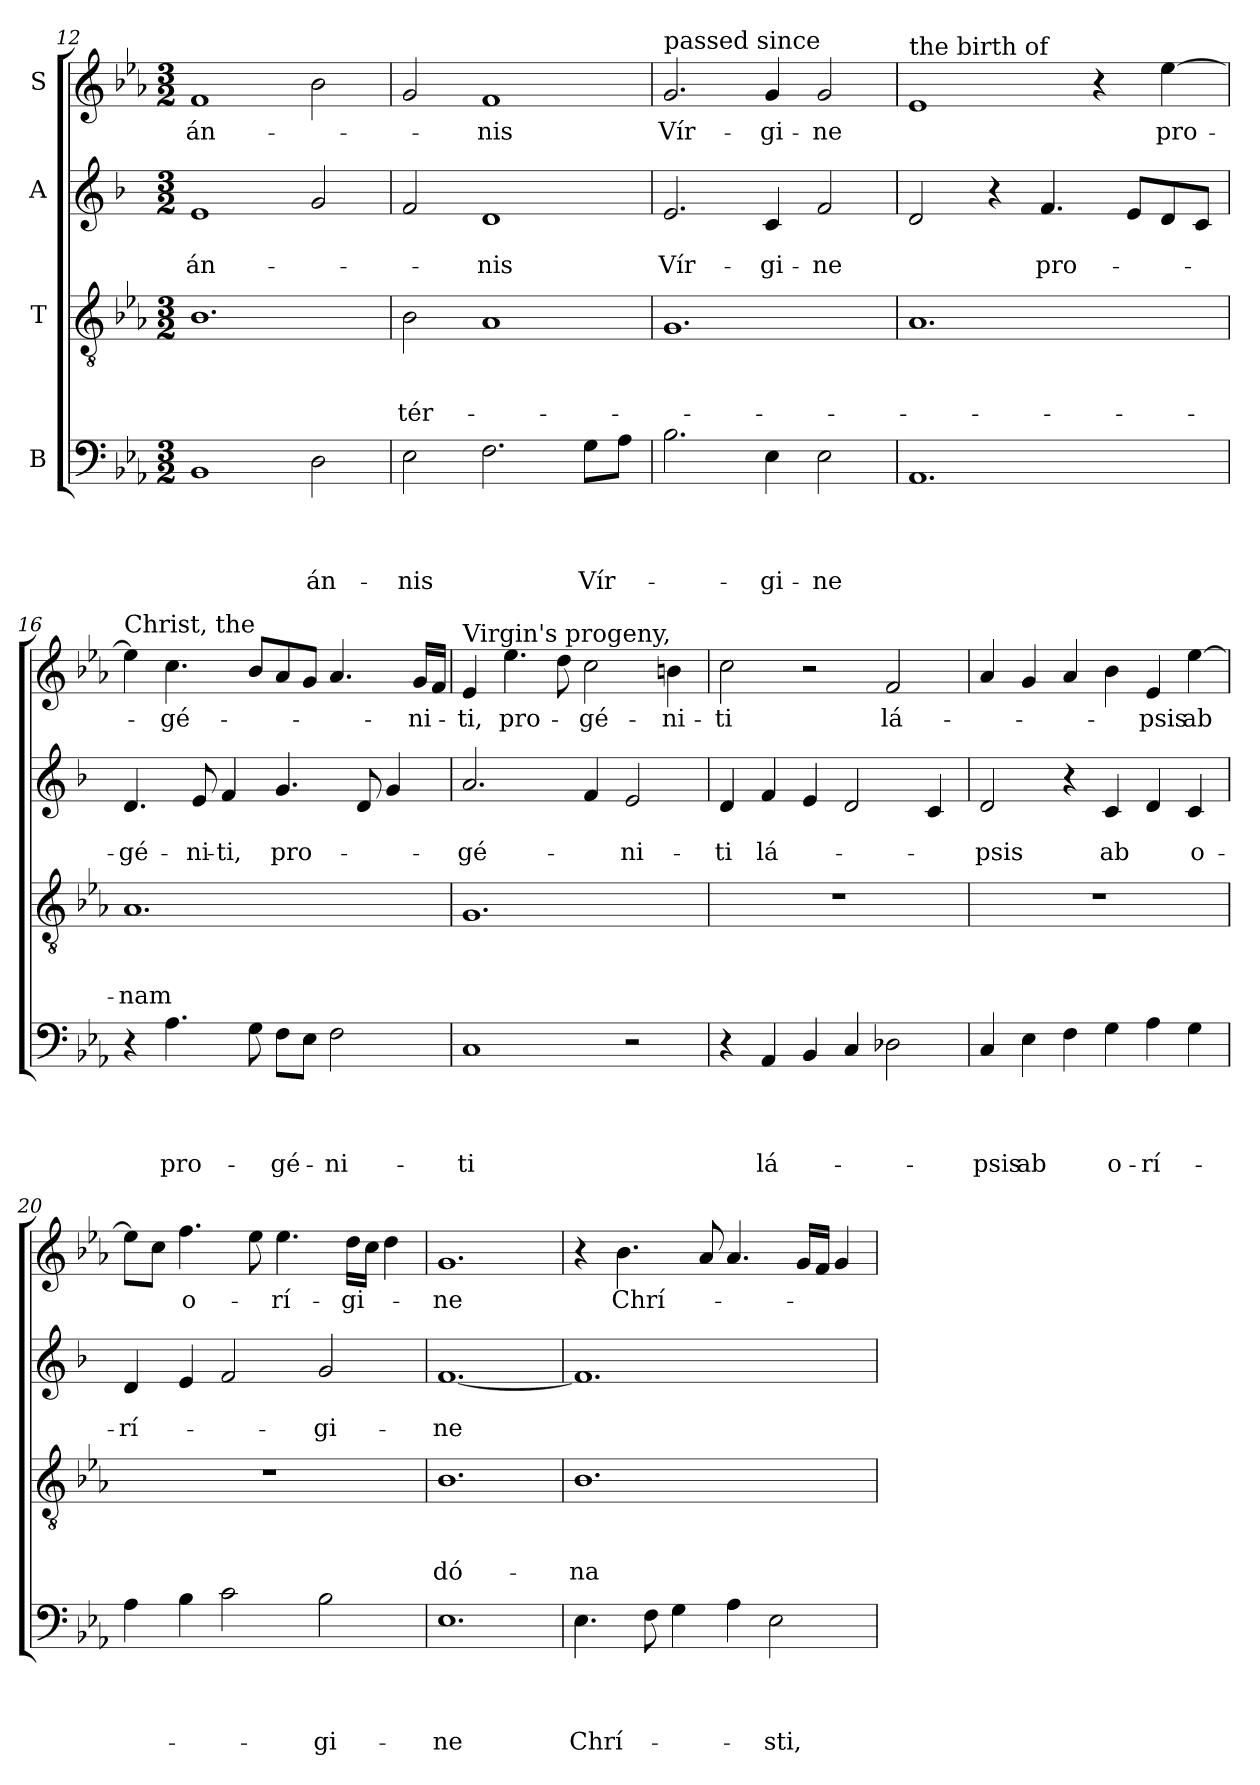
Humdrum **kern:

**kern	**text	**text	**text	**text	**kern	**text	**text	**text	**kern	**text	**text	**kern	**text
*part4	*part4	*part4	*part4	*part4	*part3	*part3	*part3	*part3	*part2	*part2	*part2	*part1	*part1
*staff4	*staff4	*staff4	*staff4	*staff4	*staff3	*staff3	*staff3	*staff3	*staff2	*staff2	*staff2	*staff1	*staff1
*I"B	*	*	*	*	*I"T	*	*	*	*I"A	*	*	*I"S	*
*clefF4	*	*	*	*	*clefGv2	*	*	*	*clefG2	*	*	*clefG2	*
*	*	*	*	*	*	*	*	*	*ITrd1c2	*	*	*	*
*k[b-e-a-]	*	*	*	*	*k[b-e-a-]	*	*	*	*k[b-e-a-]	*	*	*k[b-e-a-]	*
*E-:	*	*	*	*	*E-:	*	*	*	*E-:	*	*	*E-:	*
*M3/2	*	*	*	*	*M3/2	*	*	*	*M3/2	*	*	*M3/2	*
=12	=12	=12	=12	=12	=12	=12	=12	=12	=12	=12	=12	=12	=12
!	!	!	!	!	!	!	!	!	!	!	!LO:LY:b	!	!LO:LY:b
1BB-	.	.	.	.	1.B-	.	.	.	1d	.	án-	1f	án-
!	!	!	!	!LO:LY:b	!	!	!	!	!	!	!	!	!
2D\	.	.	.	án-	.	.	.	.	2f/	.	.	2b-\	.
!!LO:LB:g=z
=13	=13	=13	=13	=13	=13	=13	=13	=13	=13	=13	=13	=13	=13
!	!	!	!	!LO:LY:b	!	!	!	!LO:LY:b	!	!	!	!	!
2E-\	.	.	.	-nis	2B-\	.	.	-tér-	2e-/	.	.	2g/	.
!	!	!	!	!	!	!	!	!	!	!	!LO:LY:b	!	!LO:LY:b
2.F\	.	.	.	.	1A-	.	.	.	1c	.	-nis	1f	-nis
!	!	!	!	!LO:LY:b	!	!	!	!	!	!	!	!	!
8G\L	.	.	.	Vír-	.	.	.	.	.	.	.	.	.
8A-\J	.	.	.	.	.	.	.	.	.	.	.	.	.
=14	=14	=14	=14	=14	=14	=14	=14	=14	=14	=14	=14	=14	=14
!	!	!	!	!	!	!	!	!	!	!	!	!LO:TX:a:t=passed since	!
!	!	!	!	!	!	!	!	!	!	!	!LO:LY:b	!	!LO:LY:b
2.B-\	.	.	.	.	1.G	.	.	.	2.d/	.	Vír-	2.g/	Vír-
!	!	!	!	!LO:LY:b	!	!	!	!	!	!	!LO:LY:b	!	!LO:LY:b
4E-\	.	.	.	-gi-	.	.	.	.	4B-/	.	-gi-	4g/	-gi-
!	!	!	!	!LO:LY:b	!	!	!	!	!	!	!LO:LY:b	!	!LO:LY:b
2E-\	.	.	.	-ne	.	.	.	.	2e-/	.	-ne	2g/	-ne
=15	=15	=15	=15	=15	=15	=15	=15	=15	=15	=15	=15	=15	=15
!	!	!	!	!	!	!	!	!	!	!	!	!LO:TX:a:t=the birth of	!
1.AA-	.	.	.	.	1.A-	.	.	.	2c/	.	.	1e-	.
.	.	.	.	.	.	.	.	.	4r	.	.	.	.
!	!	!	!	!	!	!	!	!	!	!	!LO:LY:b	!	!
.	.	.	.	.	.	.	.	.	4.e-/	.	pro-	.	.
.	.	.	.	.	.	.	.	.	.	.	.	4r	.
.	.	.	.	.	.	.	.	.	8d/L	.	.	.	.
!	!	!	!	!	!	!	!	!	!	!	!	!	!LO:LY:b
.	.	.	.	.	.	.	.	.	8c/	.	.	[4ee-\	pro-
.	.	.	.	.	.	.	.	.	8B-/J	.	.	.	.
=16	=16	=16	=16	=16	=16	=16	=16	=16	=16	=16	=16	=16	=16
!	!	!	!	!	!	!	!	!	!	!	!	!LO:TX:a:t=Christ, the	!
!	!	!	!	!	!	!	!	!LO:LY:b	!	!	!LO:LY:b	!	!
4r	.	.	.	.	1.A-	.	.	-nam	4.c/	.	-gé-	4ee-\]	.
!	!	!	!	!LO:LY:b	!	!	!	!	!	!	!	!	!LO:LY:b
4.A-\	.	.	.	pro-	.	.	.	.	.	.	.	4.cc\	-gé-
!	!	!	!	!	!	!	!	!	!	!	!LO:LY:b	!	!
.	.	.	.	.	.	.	.	.	8d/	.	-ni-	.	.
!	!	!	!	!	!	!	!	!	!	!	!LO:LY:b	!	!
.	.	.	.	.	.	.	.	.	4e-/	.	-ti,	.	.
8G\	.	.	.	.	.	.	.	.	.	.	.	8b-/L	.
!	!	!	!	!LO:LY:b	!	!	!	!	!	!	!LO:LY:b	!	!
8F\L	.	.	.	-gé-	.	.	.	.	4.f/	.	pro-	8a-/	.
8E-\J	.	.	.	.	.	.	.	.	.	.	.	8g/J	.
!	!	!	!	!LO:LY:b	!	!	!	!	!	!	!	!	!
2F\	.	.	.	-ni-	.	.	.	.	.	.	.	4.a-/	.
.	.	.	.	.	.	.	.	.	8c/	.	.	.	.
.	.	.	.	.	.	.	.	.	4f/	.	.	.	.
!	!	!	!	!	!	!	!	!	!	!	!	!	!LO:LY:b
.	.	.	.	.	.	.	.	.	.	.	.	16g/LL	-ni-
.	.	.	.	.	.	.	.	.	.	.	.	16f/JJ	.
!!LO:PB:g=z
=17	=17	=17	=17	=17	=17	=17	=17	=17	=17	=17	=17	=17	=17
!	!	!	!	!	!	!	!	!	!	!	!	!LO:TX:a:t=Virgin's progeny,	!
!	!	!	!	!LO:LY:b	!	!	!	!	!	!	!LO:LY:b	!	!LO:LY:b
1C	.	.	.	-ti	1.G	.	.	.	2.g/	.	-gé-	4e-/	-ti,
!	!	!	!	!	!	!	!	!	!	!	!	!	!LO:LY:b
.	.	.	.	.	.	.	.	.	.	.	.	4.ee-\	pro-
.	.	.	.	.	.	.	.	.	.	.	.	8dd\	.
!	!	!	!	!	!	!	!	!	!	!	!	!	!LO:LY:b
.	.	.	.	.	.	.	.	.	4e-/	.	.	2cc\	-gé-
!	!	!	!	!	!	!	!	!	!	!	!LO:LY:b	!	!
2r	.	.	.	.	.	.	.	.	2d/	.	-ni-	.	.
!	!	!	!	!	!	!	!	!	!	!	!	!	!LO:LY:b
.	.	.	.	.	.	.	.	.	.	.	.	4b\	-ni-
=18	=18	=18	=18	=18	=18	=18	=18	=18	=18	=18	=18	=18	=18
!	!	!	!	!	!	!	!	!	!	!	!LO:LY:b	!	!LO:LY:b
4r	.	.	.	.	1.r	.	.	.	4c/	.	-ti	2cc\	-ti
!	!	!	!	!LO:LY:b	!	!	!	!	!	!	!LO:LY:b	!	!
4AA-/	.	.	.	lá-	.	.	.	.	4e-/	.	lá-	.	.
4BB-/	.	.	.	.	.	.	.	.	4d/	.	.	2r	.
4C/	.	.	.	.	.	.	.	.	2c/	.	.	.	.
!	!	!	!	!	!	!	!	!	!	!	!	!	!LO:LY:b
2D-\	.	.	.	.	.	.	.	.	.	.	.	2f/	lá-
.	.	.	.	.	.	.	.	.	4B-/	.	.	.	.
=19	=19	=19	=19	=19	=19	=19	=19	=19	=19	=19	=19	=19	=19
!	!	!	!	!LO:LY:b	!	!	!	!	!	!	!LO:LY:b	!	!
4C/	.	.	.	-psis	1.r	.	.	.	2c/	.	-psis	4a-/	.
!	!	!	!	!LO:LY:b	!	!	!	!	!	!	!	!	!
4E-\	.	.	.	ab	.	.	.	.	.	.	.	4g/	.
4F\	.	.	.	.	.	.	.	.	4r	.	.	4a-/	.
!	!	!	!	!LO:LY:b	!	!	!	!	!	!	!LO:LY:b	!	!
4G\	.	.	.	o-	.	.	.	.	4B-/	.	ab	4b-\	.
!	!	!	!	!LO:LY:b	!	!	!	!	!	!	!	!	!LO:LY:b
4A-\	.	.	.	-rí-	.	.	.	.	4c/	.	.	4e-/	-psis
!	!	!	!	!	!	!	!	!	!	!	!LO:LY:b	!	!LO:LY:b
4G\	.	.	.	.	.	.	.	.	4B-/	.	o-	[4ee-\	ab
=20	=20	=20	=20	=20	=20	=20	=20	=20	=20	=20	=20	=20	=20
!	!	!	!	!	!	!	!	!	!	!	!LO:LY:b	!	!
4A-\	.	.	.	.	1.r	.	.	.	4c/	.	-rí-	8ee-\L]	.
.	.	.	.	.	.	.	.	.	.	.	.	8cc\J	.
!	!	!	!	!	!	!	!	!	!	!	!	!	!LO:LY:b
4B-\	.	.	.	.	.	.	.	.	4d/	.	.	4.ff\	o-
2c\	.	.	.	.	.	.	.	.	2e-/	.	.	.	.
.	.	.	.	.	.	.	.	.	.	.	.	8ee-\	.
!	!	!	!	!	!	!	!	!	!	!	!	!	!LO:LY:b
.	.	.	.	.	.	.	.	.	.	.	.	4.ee-\	-rí-
!	!	!	!	!LO:LY:b	!	!	!	!	!	!	!LO:LY:b	!	!
2B-\	.	.	.	-gi-	.	.	.	.	2f/	.	-gi-	.	.
!	!	!	!	!	!	!	!	!	!	!	!	!	!LO:LY:b
.	.	.	.	.	.	.	.	.	.	.	.	16dd\LL	-gi-
.	.	.	.	.	.	.	.	.	.	.	.	16cc\JJ	.
.	.	.	.	.	.	.	.	.	.	.	.	4dd\	.
!!LO:LB:g=z
=21	=21	=21	=21	=21	=21	=21	=21	=21	=21	=21	=21	=21	=21
!	!	!	!	!LO:LY:b	!	!	!	!LO:LY:b	!	!	!LO:LY:b	!	!LO:LY:b
1.E-	.	.	.	-ne	1.B-	.	.	dó-	[1.e-	.	-ne	1.g	-ne
=22	=22	=22	=22	=22	=22	=22	=22	=22	=22	=22	=22	=22	=22
!	!	!	!	!LO:LY:b	!	!	!	!LO:LY:b	!	!	!	!	!
4.E-\	.	.	.	Chrí-	1.B-	.	.	-na	1.e-]	.	.	4r	.
!	!	!	!	!	!	!	!	!	!	!	!	!	!LO:LY:b
.	.	.	.	.	.	.	.	.	.	.	.	4.b-\	Chrí-
8F\	.	.	.	.	.	.	.	.	.	.	.	.	.
4G\	.	.	.	.	.	.	.	.	.	.	.	.	.
.	.	.	.	.	.	.	.	.	.	.	.	8a-/	.
4A-\	.	.	.	.	.	.	.	.	.	.	.	4.a-/	.
!	!	!	!	!LO:LY:b	!	!	!	!	!	!	!	!	!
2E-\	.	.	.	-sti,	.	.	.	.	.	.	.	.	.
.	.	.	.	.	.	.	.	.	.	.	.	16g/LL	.
.	.	.	.	.	.	.	.	.	.	.	.	16f/JJ	.
.	.	.	.	.	.	.	.	.	.	.	.	4g/	.
=	=	=	=	=	=	=	=	=	=	=	=	=	=
*-	*-	*-	*-	*-	*-	*-	*-	*-	*-	*-	*-	*-	*-
